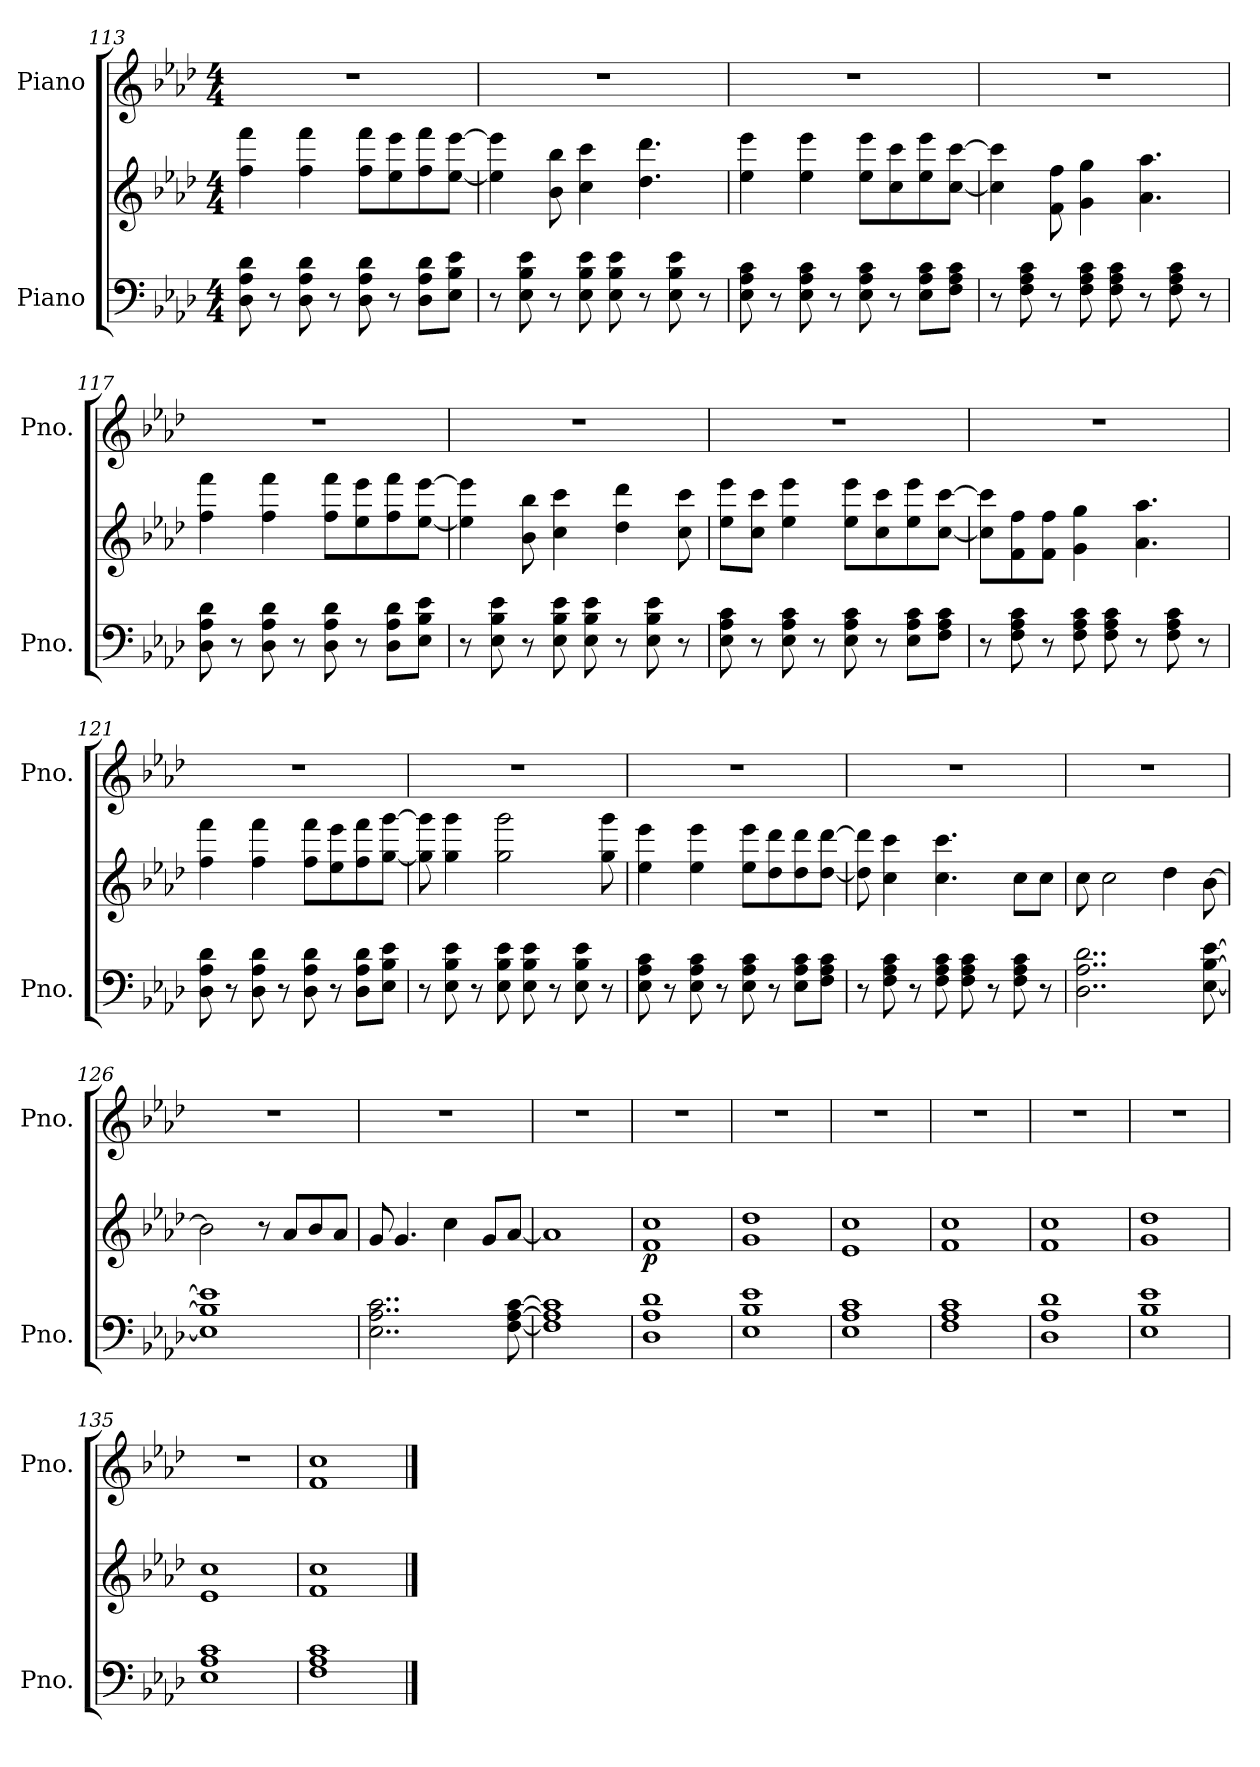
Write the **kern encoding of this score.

**kern	**kern	**dynam	**kern
*part2	*part2	*part2	*part1
*staff3	*staff2	*staff2/3	*staff1
*I"Piano	*	*	*I"Piano
*I'Pno.	*	*	*I'Pno.
!!LO:PB:g=z
*clefF4	*clefG2	*	*clefG2
*k[b-e-a-d-]	*k[b-e-a-d-]	*	*k[b-e-a-d-]
*M4/4	*M4/4	*	*M4/4
=113	=113	=113	=113
8D-\ 8A-\ 8d-\	4ff\ 4fff\	.	1r
8r	.	.	.
8D-\ 8A-\ 8d-\	4ff\ 4fff\	.	.
8r	.	.	.
8D-\ 8A-\ 8d-\	8ff\ 8fff\L	.	.
8r	8ee-\ 8eee-\	.	.
8D-\ 8A-\ 8d-\L	8ff\ 8fff\	.	.
8E-\ 8B-\ 8e-\J	[8ee-\ [8eee-\J	.	.
=114	=114	=114	=114
8r	4ee-\] 4eee-\]	.	1r
8E-\ 8B-\ 8e-\	.	.	.
8r	8b-\ 8bb-\	.	.
8E-\ 8B-\ 8e-\	4cc\ 4ccc\	.	.
8E-\ 8B-\ 8e-\	.	.	.
8r	4.dd-\ 4.ddd-\	.	.
8E-\ 8B-\ 8e-\	.	.	.
8r	.	.	.
=115	=115	=115	=115
8E-\ 8A-\ 8c\	4ee-\ 4eee-\	.	1r
8r	.	.	.
8E-\ 8A-\ 8c\	4ee-\ 4eee-\	.	.
8r	.	.	.
8E-\ 8A-\ 8c\	8ee-\ 8eee-\L	.	.
8r	8cc\ 8ccc\	.	.
8E-\ 8A-\ 8c\L	8ee-\ 8eee-\	.	.
8F\ 8A-\ 8c\J	[8cc\ [8ccc\J	.	.
=116	=116	=116	=116
8r	4cc\] 4ccc\]	.	1r
8F\ 8A-\ 8c\	.	.	.
8r	8f\ 8ff\	.	.
8F\ 8A-\ 8c\	4g\ 4gg\	.	.
8F\ 8A-\ 8c\	.	.	.
8r	4.a-\ 4.aa-\	.	.
8F\ 8A-\ 8c\	.	.	.
8r	.	.	.
!!LO:LB:g=z
=117	=117	=117	=117
8D-\ 8A-\ 8d-\	4ff\ 4fff\	.	1r
8r	.	.	.
8D-\ 8A-\ 8d-\	4ff\ 4fff\	.	.
8r	.	.	.
8D-\ 8A-\ 8d-\	8ff\ 8fff\L	.	.
8r	8ee-\ 8eee-\	.	.
8D-\ 8A-\ 8d-\L	8ff\ 8fff\	.	.
8E-\ 8B-\ 8e-\J	[8ee-\ [8eee-\J	.	.
=118	=118	=118	=118
8r	4ee-\] 4eee-\]	.	1r
8E-\ 8B-\ 8e-\	.	.	.
8r	8b-\ 8bb-\	.	.
8E-\ 8B-\ 8e-\	4cc\ 4ccc\	.	.
8E-\ 8B-\ 8e-\	.	.	.
8r	4dd-\ 4ddd-\	.	.
8E-\ 8B-\ 8e-\	.	.	.
8r	8cc\ 8ccc\	.	.
=119	=119	=119	=119
8E-\ 8A-\ 8c\	8ee-\ 8eee-\L	.	1r
8r	8cc\ 8ccc\J	.	.
8E-\ 8A-\ 8c\	4ee-\ 4eee-\	.	.
8r	.	.	.
8E-\ 8A-\ 8c\	8ee-\ 8eee-\L	.	.
8r	8cc\ 8ccc\	.	.
8E-\ 8A-\ 8c\L	8ee-\ 8eee-\	.	.
8F\ 8A-\ 8c\J	[8cc\ [8ccc\J	.	.
=120	=120	=120	=120
8r	8cc\] 8ccc\]L	.	1r
8F\ 8A-\ 8c\	8f\ 8ff\	.	.
8r	8f\ 8ff\J	.	.
8F\ 8A-\ 8c\	4g\ 4gg\	.	.
8F\ 8A-\ 8c\	.	.	.
8r	4.a-\ 4.aa-\	.	.
8F\ 8A-\ 8c\	.	.	.
8r	.	.	.
!!LO:LB:g=z
=121	=121	=121	=121
8D-\ 8A-\ 8d-\	4ff\ 4fff\	.	1r
8r	.	.	.
8D-\ 8A-\ 8d-\	4ff\ 4fff\	.	.
8r	.	.	.
8D-\ 8A-\ 8d-\	8ff\ 8fff\L	.	.
8r	8ee-\ 8eee-\	.	.
8D-\ 8A-\ 8d-\L	8ff\ 8fff\	.	.
8E-\ 8B-\ 8e-\J	[8gg\ [8ggg\J	.	.
=122	=122	=122	=122
8r	8gg\] 8ggg\]	.	1r
8E-\ 8B-\ 8e-\	4gg\ 4ggg\	.	.
8r	.	.	.
8E-\ 8B-\ 8e-\	2gg\ 2ggg\	.	.
8E-\ 8B-\ 8e-\	.	.	.
8r	.	.	.
8E-\ 8B-\ 8e-\	.	.	.
8r	8gg\ 8ggg\	.	.
=123	=123	=123	=123
8E-\ 8A-\ 8c\	4ee-\ 4eee-\	.	1r
8r	.	.	.
8E-\ 8A-\ 8c\	4ee-\ 4eee-\	.	.
8r	.	.	.
8E-\ 8A-\ 8c\	8ee-\ 8eee-\L	.	.
8r	8dd-\ 8ddd-\	.	.
8E-\ 8A-\ 8c\L	8dd-\ 8ddd-\	.	.
8F\ 8A-\ 8c\J	[8dd-\ [8ddd-\J	.	.
=124	=124	=124	=124
8r	8dd-\] 8ddd-\]	.	1r
8F\ 8A-\ 8c\	4cc\ 4ccc\	.	.
8r	.	.	.
8F\ 8A-\ 8c\	4.cc\ 4.ccc\	.	.
8F\ 8A-\ 8c\	.	.	.
8r	.	.	.
8F\ 8A-\ 8c\	8cc\L	.	.
8r	8cc\J	.	.
!!LO:LB:g=z
=125	=125	=125	=125
2..D-\ 2..A-\ 2..d-\	8cc\	.	1r
.	2cc\	.	.
.	4dd-\	.	.
[8E-\ [8B-\ [8e-\	[8b-\	.	.
=126	=126	=126	=126
1E-] 1B-] 1e-]	2b-\]	.	1r
.	8r	.	.
.	8a-/L	.	.
.	8b-/	.	.
.	8a-/J	.	.
=127	=127	=127	=127
2..E-\ 2..A-\ 2..c\	8g/	.	1r
.	4.g/	.	.
.	4cc\	.	.
.	8g/L	.	.
[8F\ [8A-\ [8c\	[8a-/J	.	.
=128	=128	=128	=128
1F] 1A-] 1c]	1a-]	.	1r
=129	=129	=129	=129
!	!	!LO:DY:b	!
1D- 1A- 1d-	1f 1cc	p	1r
=130	=130	=130	=130
1E- 1B- 1e-	1g 1dd-	.	1r
=131	=131	=131	=131
1E- 1A- 1c	1e- 1cc	.	1r
=132	=132	=132	=132
1F 1A- 1c	1f 1cc	.	1r
=133	=133	=133	=133
1D- 1A- 1d-	1f 1cc	.	1r
=134	=134	=134	=134
1E- 1B- 1e-	1g 1dd-	.	1r
=135	=135	=135	=135
1E- 1A- 1c	1e- 1cc	.	1r
!!LO:LB:g=z
=136	=136	=136	=136
1F 1A- 1c	1f 1cc	.	1f 1cc
==	==	==	==
*-	*-	*-	*-
